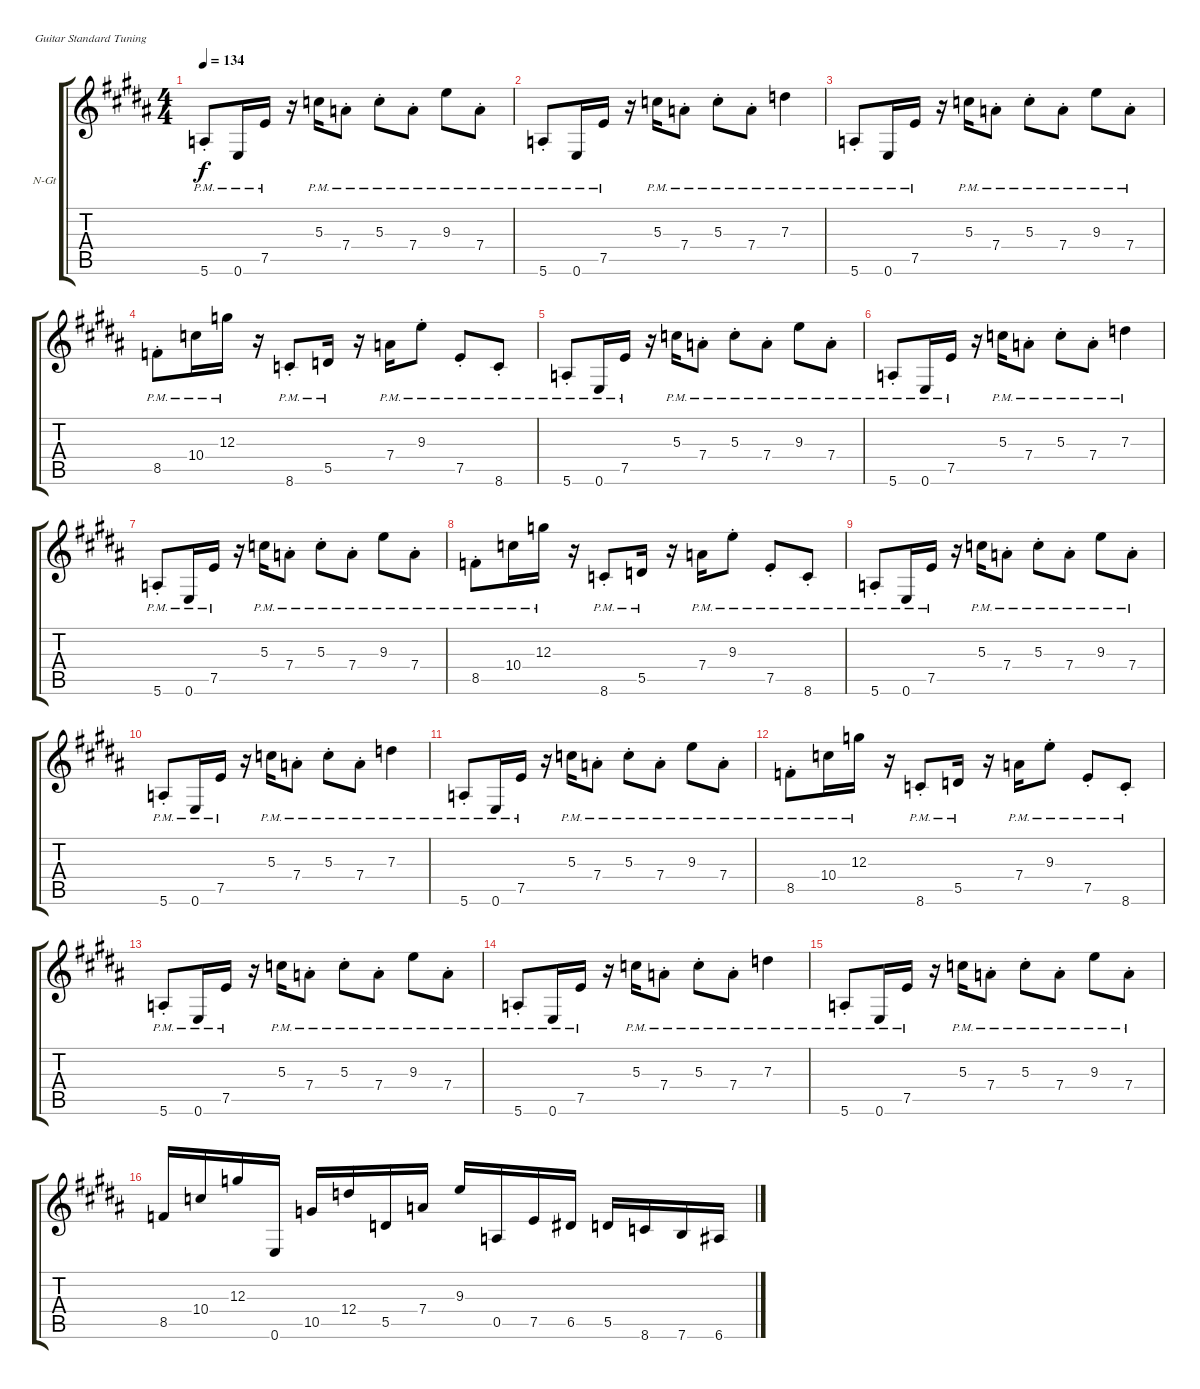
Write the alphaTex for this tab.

\defaultSystemsLayout 4
\bracketExtendMode groupsimilarinstruments
\firstSystemTrackNameOrientation horizontal
\otherSystemsTrackNameOrientation horizontal
\track ("Wynand" "N-Gt") {instrument acousticguitarnylon}
\staff {score tabs}
\tuning (E4 B3 G3 D3 A2 E2)
\ts (4 4)
\tempo 134
\clef g2
\ks b
5.6{pm st}.8{dy f} 0.6{pm}.16 7.5{pm}.16 r.16 5.3{pm}.16 7.4{pm st}.8 5.3{pm st}.8 7.4{pm st}.8 9.3{pm}.8 7.4{pm st}.8 |
5.6{pm st}.8 0.6{pm}.16 7.5{pm}.16 r.16 5.3{pm}.16 7.4{pm st}.8 5.3{pm st}.8 7.4{pm st}.8 7.3{pm}.4 |
5.6{pm st}.8 0.6{pm}.16 7.5{pm}.16 r.16 5.3{pm}.16 7.4{pm st}.8 5.3{pm st}.8 7.4{pm st}.8 9.3{pm}.8 7.4{pm st}.8 |
8.5{pm st}.8 10.4{pm}.16 12.3{pm}.16 r.16 8.6{pm st}.8 5.5{pm}.16 r.16 7.4{pm}.16 9.3{pm st}.8 7.5{pm st}.8 8.6{pm st}.8 |
5.6{pm st}.8 0.6{pm}.16 7.5{pm}.16 r.16 5.3{pm}.16 7.4{pm st}.8 5.3{pm st}.8 7.4{pm st}.8 9.3{pm}.8 7.4{pm st}.8 |
5.6{pm st}.8 0.6{pm}.16 7.5{pm}.16 r.16 5.3{pm}.16 7.4{pm st}.8 5.3{pm st}.8 7.4{pm st}.8 7.3{pm}.4 |
5.6{pm st}.8 0.6{pm}.16 7.5{pm}.16 r.16 5.3{pm}.16 7.4{pm st}.8 5.3{pm st}.8 7.4{pm st}.8 9.3{pm}.8 7.4{pm st}.8 |
8.5{pm st}.8 10.4{pm}.16 12.3{pm}.16 r.16 8.6{pm st}.8 5.5{pm}.16 r.16 7.4{pm}.16 9.3{pm st}.8 7.5{pm st}.8 8.6{pm st}.8 |
5.6{pm st}.8 0.6{pm}.16 7.5{pm}.16 r.16 5.3{pm}.16 7.4{pm st}.8 5.3{pm st}.8 7.4{pm st}.8 9.3{pm}.8 7.4{pm st}.8 |
5.6{pm st}.8 0.6{pm}.16 7.5{pm}.16 r.16 5.3{pm}.16 7.4{pm st}.8 5.3{pm st}.8 7.4{pm st}.8 7.3{pm}.4 |
5.6{pm st}.8 0.6{pm}.16 7.5{pm}.16 r.16 5.3{pm}.16 7.4{pm st}.8 5.3{pm st}.8 7.4{pm st}.8 9.3{pm}.8 7.4{pm st}.8 |
8.5{pm st}.8 10.4{pm}.16 12.3{pm}.16 r.16 8.6{pm st}.8 5.5{pm}.16 r.16 7.4{pm}.16 9.3{pm st}.8 7.5{pm st}.8 8.6{pm st}.8 |
5.6{pm st}.8 0.6{pm}.16 7.5{pm}.16 r.16 5.3{pm}.16 7.4{pm st}.8 5.3{pm st}.8 7.4{pm st}.8 9.3{pm}.8 7.4{pm st}.8 |
5.6{pm st}.8 0.6{pm}.16 7.5{pm}.16 r.16 5.3{pm}.16 7.4{pm st}.8 5.3{pm st}.8 7.4{pm st}.8 7.3{pm}.4 |
5.6{pm st}.8 0.6{pm}.16 7.5{pm}.16 r.16 5.3{pm}.16 7.4{pm st}.8 5.3{pm st}.8 7.4{pm st}.8 9.3{pm}.8 7.4{pm st}.8 |
8.5.16 10.4.16 12.3.16 0.6.16 10.5.16 12.4.16 5.5.16 7.4.16 9.3.16 0.5.16 7.5.16 6.5.16 5.5.16 8.6.16 7.6.16 6.6.16
